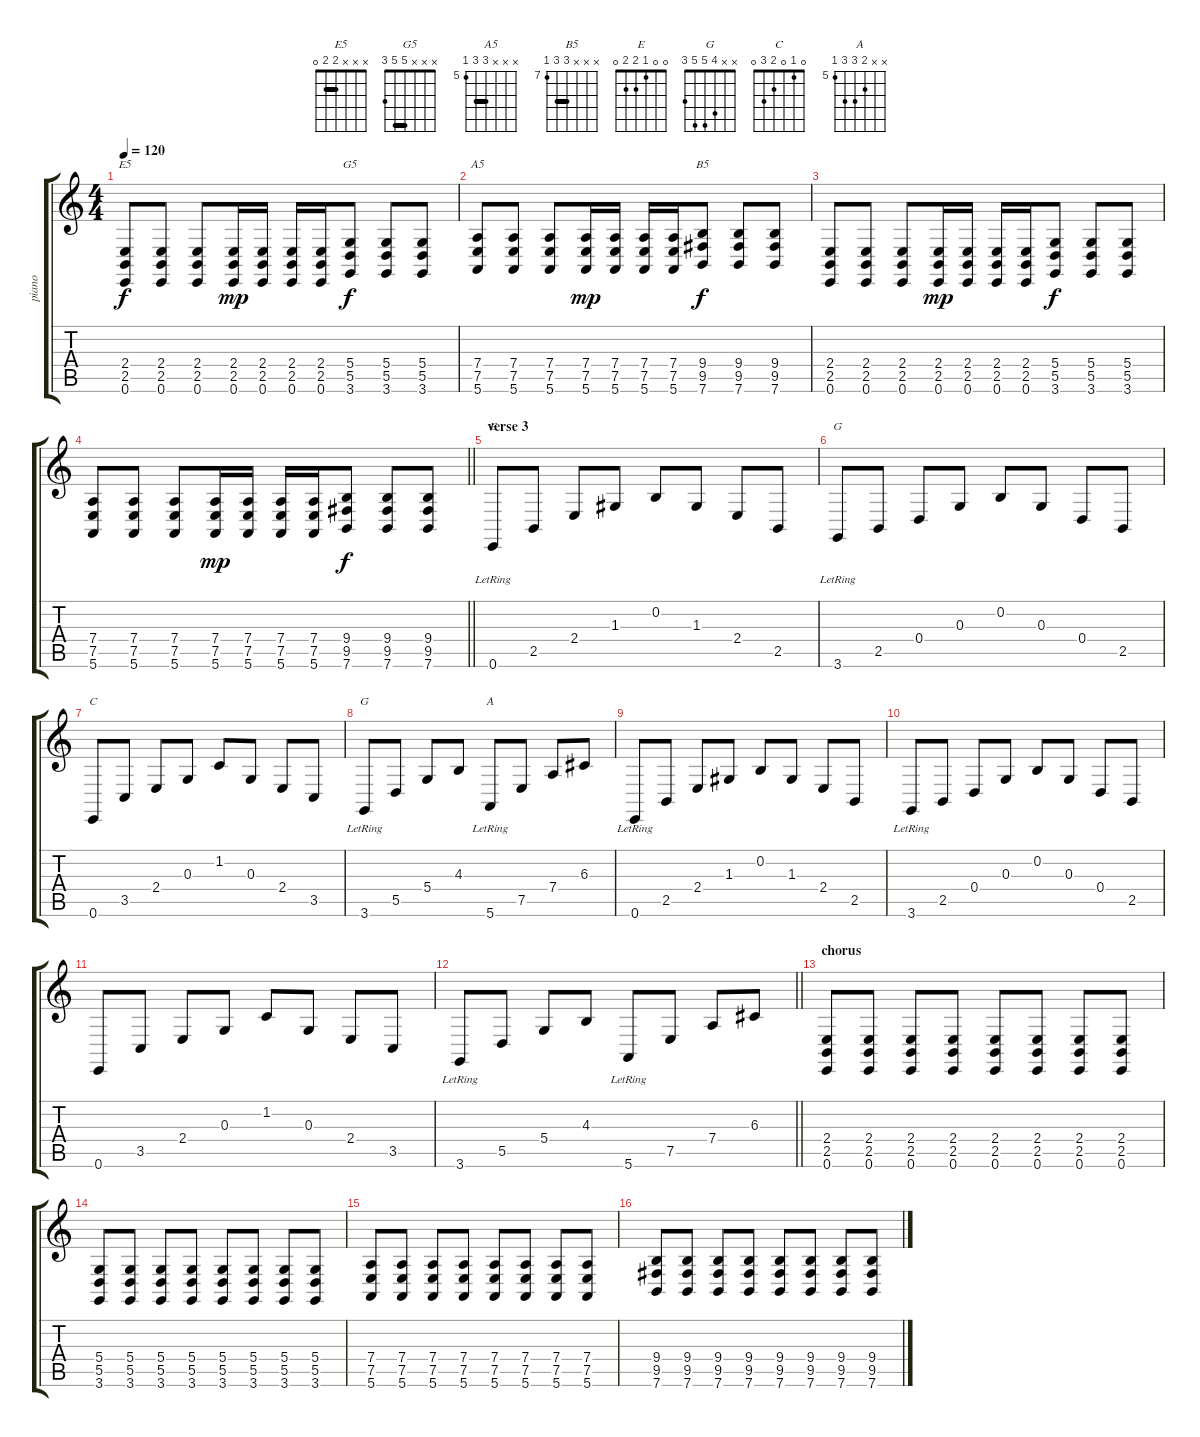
\track ("piano" "piano") {instrument electricgrandpiano}
\staff {score tabs}
\tuning (E4 B3 G3 D3 A2 E2) {hide}
\chord ("E5" x x x 2 2 0) {barre 2}
\chord ("G5" x x x 5 5 3) {barre 5}
\chord ("A5" x x x 7 7 5) {firstfret 5 barre 7}
\chord ("B5" x x x 9 9 7) {firstfret 7 barre 9}
\chord ("E" 0 0 1 2 2 0)
\chord ("G" 3 0 0 0 2 3)
\chord ("C" 0 1 0 2 3 0)
\chord ("G" x x 4 5 5 3)
\chord ("A" x x 6 7 7 5) {firstfret 5}
\ts (4 4)
\tempo 120
\clef g2
\ks c
(2.4 2.5 0.6).8{ch "E5" dy f} (2.4 2.5 0.6).8 (2.4 2.5 0.6).8 (2.4 2.5 0.6).16{dy mp} (2.4 2.5 0.6).16 (2.4 2.5 0.6).16 (2.4 2.5 0.6).16 (5.4 5.5 3.6).8{ch "G5" dy f} (5.4 5.5 3.6).8 (5.4 5.5 3.6).8 |
(7.4 7.5 5.6).8{ch "A5"} (7.4 7.5 5.6).8 (7.4 7.5 5.6).8 (7.4 7.5 5.6).16{dy mp} (7.4 7.5 5.6).16 (7.4 7.5 5.6).16 (7.4 7.5 5.6).16 (9.4 9.5 7.6).8{ch "B5" dy f} (9.4 9.5 7.6).8 (9.4 9.5 7.6).8 |
(2.4 2.5 0.6).8 (2.4 2.5 0.6).8 (2.4 2.5 0.6).8 (2.4 2.5 0.6).16{dy mp} (2.4 2.5 0.6).16 (2.4 2.5 0.6).16 (2.4 2.5 0.6).16 (5.4 5.5 3.6).8{dy f} (5.4 5.5 3.6).8 (5.4 5.5 3.6).8 |
\barLineRight lightlight
(7.4 7.5 5.6).8 (7.4 7.5 5.6).8 (7.4 7.5 5.6).8 (7.4 7.5 5.6).16{dy mp} (7.4 7.5 5.6).16 (7.4 7.5 5.6).16 (7.4 7.5 5.6).16 (9.4 9.5 7.6).8{dy f} (9.4 9.5 7.6).8 (9.4 9.5 7.6).8 |
\section ("" "verse 3")
0.6{lr}.8{ch "E"} 2.5.8 2.4.8 1.3.8 0.2.8 1.3.8 2.4.8 2.5.8 |
3.6{lr}.8{ch "G"} 2.5.8 0.4.8 0.3.8 0.2.8 0.3.8 0.4.8 2.5.8 |
0.6.8{ch "C"} 3.5.8 2.4.8 0.3.8 1.2.8 0.3.8 2.4.8 3.5.8 |
3.6{lr}.8{ch "G"} 5.5.8 5.4.8 4.3.8 5.6{lr}.8{ch "A"} 7.5.8 7.4.8 6.3.8 |
0.6{lr}.8 2.5.8 2.4.8 1.3.8 0.2.8 1.3.8 2.4.8 2.5.8 |
3.6{lr}.8 2.5.8 0.4.8 0.3.8 0.2.8 0.3.8 0.4.8 2.5.8 |
0.6.8 3.5.8 2.4.8 0.3.8 1.2.8 0.3.8 2.4.8 3.5.8 |
\barLineRight lightlight
3.6{lr}.8 5.5.8 5.4.8 4.3.8 5.6{lr}.8 7.5.8 7.4.8 6.3.8 |
\section ("" "chorus")
(2.4 2.5 0.6).8 (2.4 2.5 0.6).8 (2.4 2.5 0.6).8 (2.4 2.5 0.6).8 (2.4 2.5 0.6).8 (2.4 2.5 0.6).8 (2.4 2.5 0.6).8 (2.4 2.5 0.6).8 |
(5.4 5.5 3.6).8 (5.4 5.5 3.6).8 (5.4 5.5 3.6).8 (5.4 5.5 3.6).8 (5.4 5.5 3.6).8 (5.4 5.5 3.6).8 (5.4 5.5 3.6).8 (5.4 5.5 3.6).8 |
(7.4 7.5 5.6).8 (7.4 7.5 5.6).8 (7.4 7.5 5.6).8 (7.4 7.5 5.6).8 (7.4 7.5 5.6).8 (7.4 7.5 5.6).8 (7.4 7.5 5.6).8 (7.4 7.5 5.6).8 |
(9.4 9.5 7.6).8 (9.4 9.5 7.6).8 (9.4 9.5 7.6).8 (9.4 9.5 7.6).8 (9.4 9.5 7.6).8 (9.4 9.5 7.6).8 (9.4 9.5 7.6).8 (9.4 9.5 7.6).8
